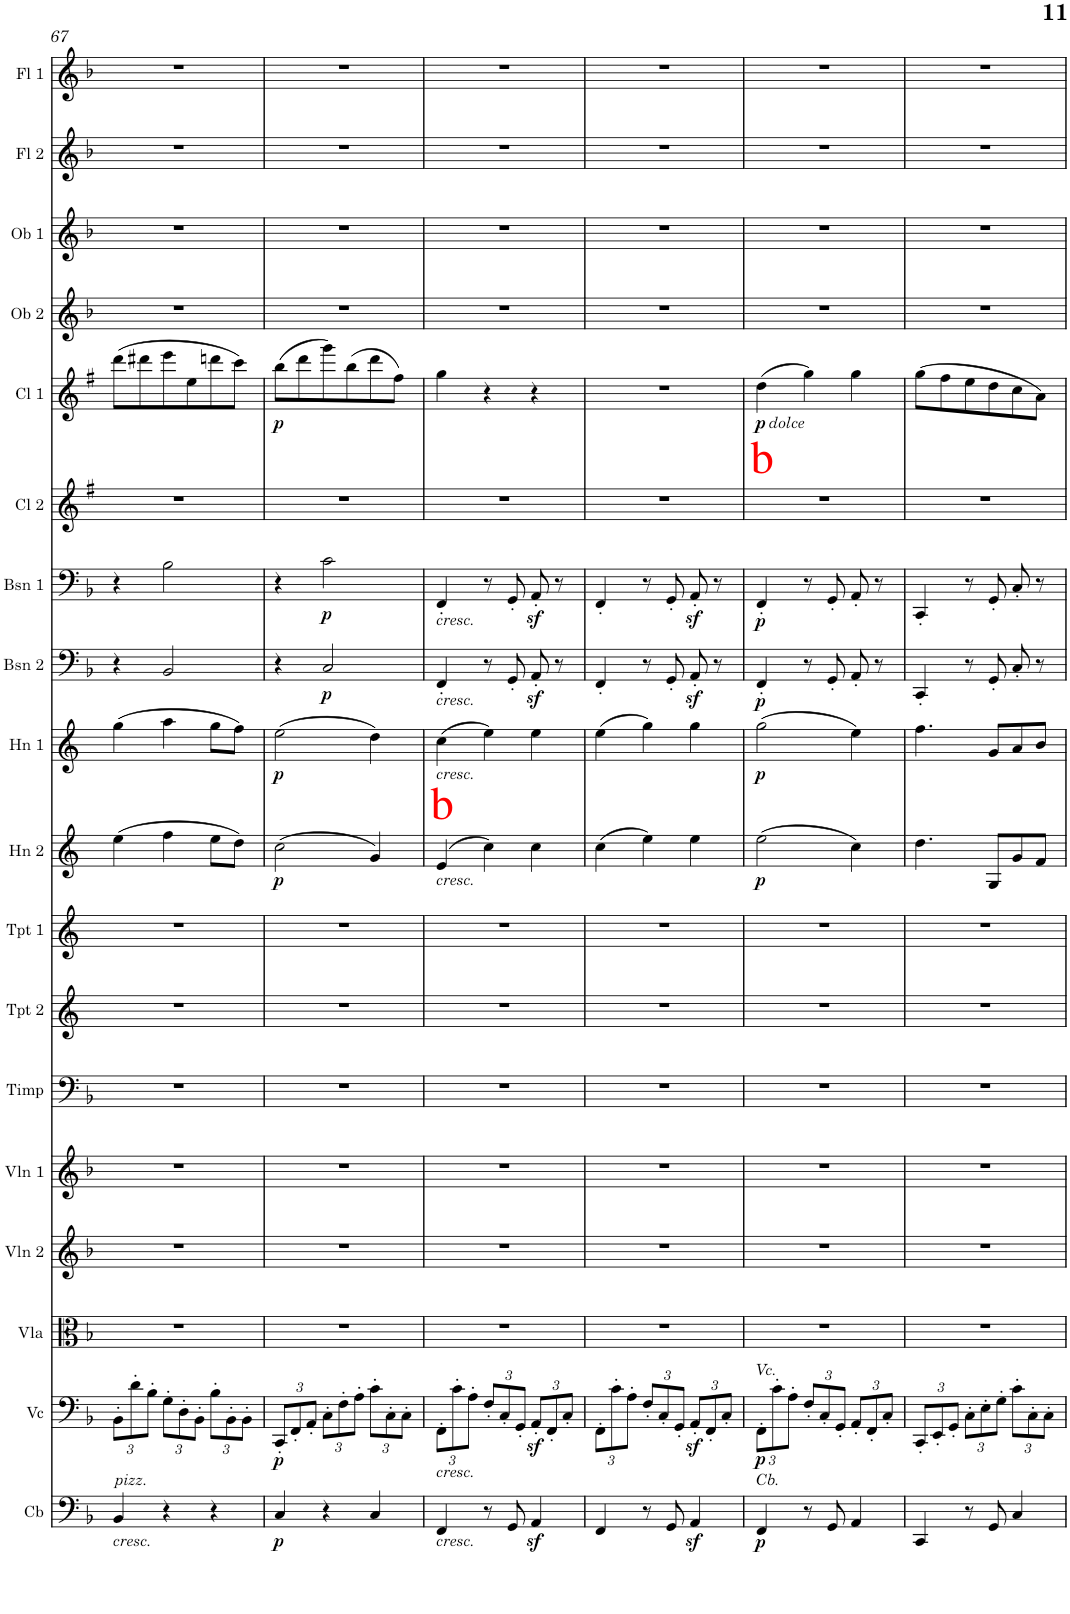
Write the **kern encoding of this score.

**kern	**dynam	**kern	**dynam	**kern	**kern	**kern	**kern	**kern	**kern	**kern	**dynam	**kern	**text	**dynam	**kern	**dynam	**kern	**dynam	**kern	**kern	**text	**dynam	**kern	**kern	**kern	**kern
*part18	*part18	*part17	*part17	*part16	*part15	*part14	*part13	*part12	*part11	*part10	*part10	*part9	*part9	*part9	*part8	*part8	*part7	*part7	*part6	*part5	*part5	*part5	*part4	*part3	*part2	*part1
*staff18	*staff18	*staff17	*staff17	*staff16	*staff15	*staff14	*staff13	*staff12	*staff11	*staff10	*staff10	*staff9	*staff9	*staff9	*staff8	*staff8	*staff7	*staff7	*staff6	*staff5	*staff5	*staff5	*staff4	*staff3	*staff2	*staff1
*I"Contrabass	*	*I"Violoncello	*	*I"Viola	*I"Violin 2	*I"Violin 1	*I"Timpani	*I"F Trumpet 2	*I"F Trumpet 1	*I"F Horn 2	*	*I"F Horn 1	*	*	*I"Bassoon 2	*	*I"Bassoon 1	*	*I"Bb Clarinet 2	*I"Bb Clarinet 1	*	*	*I"Oboe 2	*I"Oboe 1	*I"Flute 2	*I"Flute 1
*I'Cb	*	*I'Vc	*	*I'Vla	*I'Vln 2	*I'Vln 1	*I'Timp	*I'Tpt 2	*I'Tpt 1	*I'Hn 2	*	*I'Hn 1	*	*	*I'Bsn 2	*	*I'Bsn 1	*	*I'Cl 2	*I'Cl 1	*	*	*I'Ob 2	*I'Ob 1	*I'Fl 2	*I'Fl 1
!!LO:PB:g=z
*clefF4	*	*clefF4	*	*clefC3	*clefG2	*clefG2	*clefF4	*clefG2	*clefG2	*clefG2	*	*clefG2	*	*	*clefF4	*	*clefF4	*	*clefG2	*clefG2	*	*	*clefG2	*clefG2	*clefG2	*clefG2
*Trd7c12	*	*	*	*	*	*	*	*Trd-3c-5	*Trd-3c-5	*Trd4c7	*	*Trd4c7	*	*	*	*	*	*	*Trd1c2	*Trd1c2	*	*	*	*	*	*
*k[b-]	*	*k[b-]	*	*k[b-]	*k[b-]	*k[b-]	*k[b-]	*k[]	*k[]	*k[]	*	*k[]	*	*	*k[b-]	*	*k[b-]	*	*k[f#]	*k[f#]	*	*	*k[b-]	*k[b-]	*k[b-]	*k[b-]
*M3/4	*	*M3/4	*	*M3/4	*M3/4	*M3/4	*M3/4	*M3/4	*M3/4	*M3/4	*	*M3/4	*	*	*M3/4	*	*M3/4	*	*M3/4	*M3/4	*	*	*M3/4	*M3/4	*M3/4	*M3/4
*	*	*Xbrackettup	*	*	*	*	*	*	*	*	*	*	*	*	*	*	*	*	*	*	*	*	*	*	*	*
=67	=67	=67	=67	=67	=67	=67	=67	=67	=67	=67	=67	=67	=67	=67	=67	=67	=67	=67	=67	=67	=67	=67	=67	=67	=67	=67
!LO:TX:a:i:t=pizz.	!	!	!	!	!	!	!	!	!	!	!	!	!	!	!	!	!	!	!	!	!	!	!	!	!	!
!LO:TX:b:i:t=cresc.	!	!	!	!	!	!	!	!	!	!	!	!	!	!	!	!	!	!	!	!	!	!	!	!	!	!
4BB-/	.	12BB-'\L	.	2.r	2.r	2.r	2.r	2.r	2.r	(4ee\	.	(4gg\	.	.	4r	.	4r	.	2.r	(8ddd\L	.	.	2.r	2.r	2.r	2.r
.	.	12d'\	.	.	.	.	.	.	.	.	.	.	.	.	.	.	.	.	.	.	.	.	.	.	.	.
.	.	.	.	.	.	.	.	.	.	.	.	.	.	.	.	.	.	.	.	8ddd#X\	.	.	.	.	.	.
.	.	12B-'\J	.	.	.	.	.	.	.	.	.	.	.	.	.	.	.	.	.	.	.	.	.	.	.	.
4r	.	12G'\L	.	.	.	.	.	.	.	4ff\	.	4aa\	.	.	2BB-/	.	2B-\	.	.	8eee\	.	.	.	.	.	.
.	.	12D'\	.	.	.	.	.	.	.	.	.	.	.	.	.	.	.	.	.	.	.	.	.	.	.	.
.	.	.	.	.	.	.	.	.	.	.	.	.	.	.	.	.	.	.	.	8ee\	.	.	.	.	.	.
.	.	12BB-'\J	.	.	.	.	.	.	.	.	.	.	.	.	.	.	.	.	.	.	.	.	.	.	.	.
4r	.	12B-'\L	.	.	.	.	.	.	.	8ee\L	.	8gg\L	.	.	.	.	.	.	.	8dddn\	.	.	.	.	.	.
.	.	12BB-'\	.	.	.	.	.	.	.	.	.	.	.	.	.	.	.	.	.	.	.	.	.	.	.	.
.	.	.	.	.	.	.	.	.	.	8dd\J)	.	8ff\J)	.	.	.	.	.	.	.	8ccc\J)	.	.	.	.	.	.
.	.	12BB-'\J	.	.	.	.	.	.	.	.	.	.	.	.	.	.	.	.	.	.	.	.	.	.	.	.
=68	=68	=68	=68	=68	=68	=68	=68	=68	=68	=68	=68	=68	=68	=68	=68	=68	=68	=68	=68	=68	=68	=68	=68	=68	=68	=68
!	!LO:DY:b	!	!LO:DY:b	!	!	!	!	!	!	!	!LO:DY:b	!	!	!LO:DY:b	!	!	!	!	!	!	!	!LO:DY:b	!	!	!	!
4C/	p	12CC'/L	p	2.r	2.r	2.r	2.r	2.r	2.r	(2cc\	p	(2ee\	.	p	4r	.	4r	.	2.r	(8bb\L	.	p	2.r	2.r	2.r	2.r
.	.	12FF'/	.	.	.	.	.	.	.	.	.	.	.	.	.	.	.	.	.	.	.	.	.	.	.	.
.	.	.	.	.	.	.	.	.	.	.	.	.	.	.	.	.	.	.	.	8ddd\	.	.	.	.	.	.
.	.	12AA'/J	.	.	.	.	.	.	.	.	.	.	.	.	.	.	.	.	.	.	.	.	.	.	.	.
!	!	!	!	!	!	!	!	!	!	!	!	!	!	!	!	!LO:DY:b	!	!LO:DY:b	!	!	!	!	!	!	!	!
4r	.	12C'\L	.	.	.	.	.	.	.	.	.	.	.	.	2C/	p	2c\	p	.	8ggg\)	.	.	.	.	.	.
.	.	12F'\	.	.	.	.	.	.	.	.	.	.	.	.	.	.	.	.	.	.	.	.	.	.	.	.
.	.	.	.	.	.	.	.	.	.	.	.	.	.	.	.	.	.	.	.	(8bb\	.	.	.	.	.	.
.	.	12A'\J	.	.	.	.	.	.	.	.	.	.	.	.	.	.	.	.	.	.	.	.	.	.	.	.
4C/	.	12c'\L	.	.	.	.	.	.	.	4g/)	.	4dd\)	.	.	.	.	.	.	.	8ddd\	.	.	.	.	.	.
.	.	12C'\	.	.	.	.	.	.	.	.	.	.	.	.	.	.	.	.	.	.	.	.	.	.	.	.
.	.	.	.	.	.	.	.	.	.	.	.	.	.	.	.	.	.	.	.	8ff#\J)	.	.	.	.	.	.
.	.	12C'\J	.	.	.	.	.	.	.	.	.	.	.	.	.	.	.	.	.	.	.	.	.	.	.	.
=69	=69	=69	=69	=69	=69	=69	=69	=69	=69	=69	=69	=69	=69	=69	=69	=69	=69	=69	=69	=69	=69	=69	=69	=69	=69	=69
!	!	!	!	!	!	!	!	!	!	!	!	!	!	!	!	!	!LO:TX:b:i:t=cresc.	!	!	!	!	!	!	!	!	!
!	!	!	!	!	!	!	!	!	!	!	!	!	!	!	!LO:TX:b:i:t=cresc.	!	!	!	!	!	!	!	!	!	!	!
!	!	!	!	!	!	!	!	!	!	!	!	!LO:TX:b:i:t=cresc.	!	!	!	!	!	!	!	!	!	!	!	!	!	!
!	!	!	!	!	!	!	!	!	!	!LO:TX:b:i:t=cresc.	!	!	!	!	!	!	!	!	!	!	!	!	!	!	!	!
!	!	!LO:TX:b:i:t=cresc.	!	!	!	!	!	!	!	!	!	!	!	!	!	!	!	!	!	!	!	!	!	!	!	!
!LO:TX:b:i:t=cresc.	!	!	!	!	!	!	!	!	!	!	!	!	!	!	!	!	!	!	!	!	!	!	!	!	!	!
!	!	!	!	!	!	!	!	!	!	!	!	!	!LO:LY:b:color=#FF0000	!	!	!	!	!	!	!	!	!	!	!	!	!
4FF/	.	12FF'\L	.	2.r	2.r	2.r	2.r	2.r	2.r	(4e/	.	(4cc\	b	.	4FF'/	.	4FF'/	.	2.r	4gg\	.	.	2.r	2.r	2.r	2.r
.	.	12c'\	.	.	.	.	.	.	.	.	.	.	.	.	.	.	.	.	.	.	.	.	.	.	.	.
.	.	12A'\J	.	.	.	.	.	.	.	.	.	.	.	.	.	.	.	.	.	.	.	.	.	.	.	.
8r	.	12F'/L	.	.	.	.	.	.	.	4cc\)	.	4ee\)	.	.	8r	.	8r	.	.	4r	.	.	.	.	.	.
.	.	12C'/	.	.	.	.	.	.	.	.	.	.	.	.	.	.	.	.	.	.	.	.	.	.	.	.
8GG/	.	.	.	.	.	.	.	.	.	.	.	.	.	.	8GG'/	.	8GG'/	.	.	.	.	.	.	.	.	.
.	.	12GG'/J	.	.	.	.	.	.	.	.	.	.	.	.	.	.	.	.	.	.	.	.	.	.	.	.
4AAz</	.	12AAz<'/L	.	.	.	.	.	.	.	4cc\	.	4ee\	.	.	8AAz<'/	.	8AAz<'/	.	.	4r	.	.	.	.	.	.
.	.	12FF'/	.	.	.	.	.	.	.	.	.	.	.	.	.	.	.	.	.	.	.	.	.	.	.	.
.	.	.	.	.	.	.	.	.	.	.	.	.	.	.	8r	.	8r	.	.	.	.	.	.	.	.	.
.	.	12C'/J	.	.	.	.	.	.	.	.	.	.	.	.	.	.	.	.	.	.	.	.	.	.	.	.
=70	=70	=70	=70	=70	=70	=70	=70	=70	=70	=70	=70	=70	=70	=70	=70	=70	=70	=70	=70	=70	=70	=70	=70	=70	=70	=70
4FF/	.	12FF'\L	.	2.r	2.r	2.r	2.r	2.r	2.r	(4cc\	.	(4ee\	.	.	4FF'/	.	4FF'/	.	2.r	2.r	.	.	2.r	2.r	2.r	2.r
.	.	12c'\	.	.	.	.	.	.	.	.	.	.	.	.	.	.	.	.	.	.	.	.	.	.	.	.
.	.	12A'\J	.	.	.	.	.	.	.	.	.	.	.	.	.	.	.	.	.	.	.	.	.	.	.	.
8r	.	12F'/L	.	.	.	.	.	.	.	4ee\)	.	4gg\)	.	.	8r	.	8r	.	.	.	.	.	.	.	.	.
.	.	12C'/	.	.	.	.	.	.	.	.	.	.	.	.	.	.	.	.	.	.	.	.	.	.	.	.
8GG/	.	.	.	.	.	.	.	.	.	.	.	.	.	.	8GG'/	.	8GG'/	.	.	.	.	.	.	.	.	.
.	.	12GG'/J	.	.	.	.	.	.	.	.	.	.	.	.	.	.	.	.	.	.	.	.	.	.	.	.
4AAz</	.	12AAz<'/L	.	.	.	.	.	.	.	4ee\	.	4gg\	.	.	8AAz<'/	.	8AAz<'/	.	.	.	.	.	.	.	.	.
.	.	12FF'/	.	.	.	.	.	.	.	.	.	.	.	.	.	.	.	.	.	.	.	.	.	.	.	.
.	.	.	.	.	.	.	.	.	.	.	.	.	.	.	8r	.	8r	.	.	.	.	.	.	.	.	.
.	.	12C'/J	.	.	.	.	.	.	.	.	.	.	.	.	.	.	.	.	.	.	.	.	.	.	.	.
=71	=71	=71	=71	=71	=71	=71	=71	=71	=71	=71	=71	=71	=71	=71	=71	=71	=71	=71	=71	=71	=71	=71	=71	=71	=71	=71
!	!	!	!	!	!	!	!	!	!	!	!	!	!	!	!	!	!	!	!	!LO:TX:b:i:t=dolce	!	!	!	!	!	!
!	!	!LO:TX:a:i:t=Vc.	!	!	!	!	!	!	!	!	!	!	!	!	!	!	!	!	!	!	!	!	!	!	!	!
!LO:TX:a:i:t=Cb.	!	!	!	!	!	!	!	!	!	!	!	!	!	!	!	!	!	!	!	!	!	!	!	!	!	!
!	!LO:DY:b	!	!LO:DY:b	!	!	!	!	!	!	!	!LO:DY:b	!	!	!LO:DY:b	!	!LO:DY:b	!	!LO:DY:b	!	!	!LO:LY:b:color=#FF0000	!LO:DY:b	!	!	!	!
4FF/	p	12FF'\L	p	2.r	2.r	2.r	2.r	2.r	2.r	(2ee\	p	(2gg\	.	p	4FF'/	p	4FF'/	p	2.r	(4dd\	b	p	2.r	2.r	2.r	2.r
.	.	12c'\	.	.	.	.	.	.	.	.	.	.	.	.	.	.	.	.	.	.	.	.	.	.	.	.
.	.	12A'\J	.	.	.	.	.	.	.	.	.	.	.	.	.	.	.	.	.	.	.	.	.	.	.	.
8r	.	12F'/L	.	.	.	.	.	.	.	.	.	.	.	.	8r	.	8r	.	.	4gg\)	.	.	.	.	.	.
.	.	12C'/	.	.	.	.	.	.	.	.	.	.	.	.	.	.	.	.	.	.	.	.	.	.	.	.
8GG/	.	.	.	.	.	.	.	.	.	.	.	.	.	.	8GG'/	.	8GG'/	.	.	.	.	.	.	.	.	.
.	.	12GG'/J	.	.	.	.	.	.	.	.	.	.	.	.	.	.	.	.	.	.	.	.	.	.	.	.
4AA/	.	12AA'/L	.	.	.	.	.	.	.	4cc\)	.	4ee\)	.	.	8AA'/	.	8AA'/	.	.	4gg\	.	.	.	.	.	.
.	.	12FF'/	.	.	.	.	.	.	.	.	.	.	.	.	.	.	.	.	.	.	.	.	.	.	.	.
.	.	.	.	.	.	.	.	.	.	.	.	.	.	.	8r	.	8r	.	.	.	.	.	.	.	.	.
.	.	12C'/J	.	.	.	.	.	.	.	.	.	.	.	.	.	.	.	.	.	.	.	.	.	.	.	.
=72	=72	=72	=72	=72	=72	=72	=72	=72	=72	=72	=72	=72	=72	=72	=72	=72	=72	=72	=72	=72	=72	=72	=72	=72	=72	=72
4CC/	.	12CC'/L	.	2.r	2.r	2.r	2.r	2.r	2.r	4.dd\	.	4.ff\	.	.	4CC'/	.	4CC'/	.	2.r	(8gg\L	.	.	2.r	2.r	2.r	2.r
.	.	12EE'/	.	.	.	.	.	.	.	.	.	.	.	.	.	.	.	.	.	.	.	.	.	.	.	.
.	.	.	.	.	.	.	.	.	.	.	.	.	.	.	.	.	.	.	.	8ff#\	.	.	.	.	.	.
.	.	12GG'/J	.	.	.	.	.	.	.	.	.	.	.	.	.	.	.	.	.	.	.	.	.	.	.	.
8r	.	12C'\L	.	.	.	.	.	.	.	.	.	.	.	.	8r	.	8r	.	.	8ee\	.	.	.	.	.	.
.	.	12E'\	.	.	.	.	.	.	.	.	.	.	.	.	.	.	.	.	.	.	.	.	.	.	.	.
8GG/	.	.	.	.	.	.	.	.	.	8G/L	.	8g/L	.	.	8GG'/	.	8GG'/	.	.	8dd\	.	.	.	.	.	.
.	.	12G'\J	.	.	.	.	.	.	.	.	.	.	.	.	.	.	.	.	.	.	.	.	.	.	.	.
4C/	.	12c'\L	.	.	.	.	.	.	.	8g/	.	8a/	.	.	8C'/	.	8C'/	.	.	8cc\	.	.	.	.	.	.
.	.	12C'\	.	.	.	.	.	.	.	.	.	.	.	.	.	.	.	.	.	.	.	.	.	.	.	.
.	.	.	.	.	.	.	.	.	.	8f/J	.	8b/J	.	.	8r	.	8r	.	.	8a\J)	.	.	.	.	.	.
.	.	12C'\J	.	.	.	.	.	.	.	.	.	.	.	.	.	.	.	.	.	.	.	.	.	.	.	.
=	=	=	=	=	=	=	=	=	=	=	=	=	=	=	=	=	=	=	=	=	=	=	=	=	=	=
*-	*-	*-	*-	*-	*-	*-	*-	*-	*-	*-	*-	*-	*-	*-	*-	*-	*-	*-	*-	*-	*-	*-	*-	*-	*-	*-
